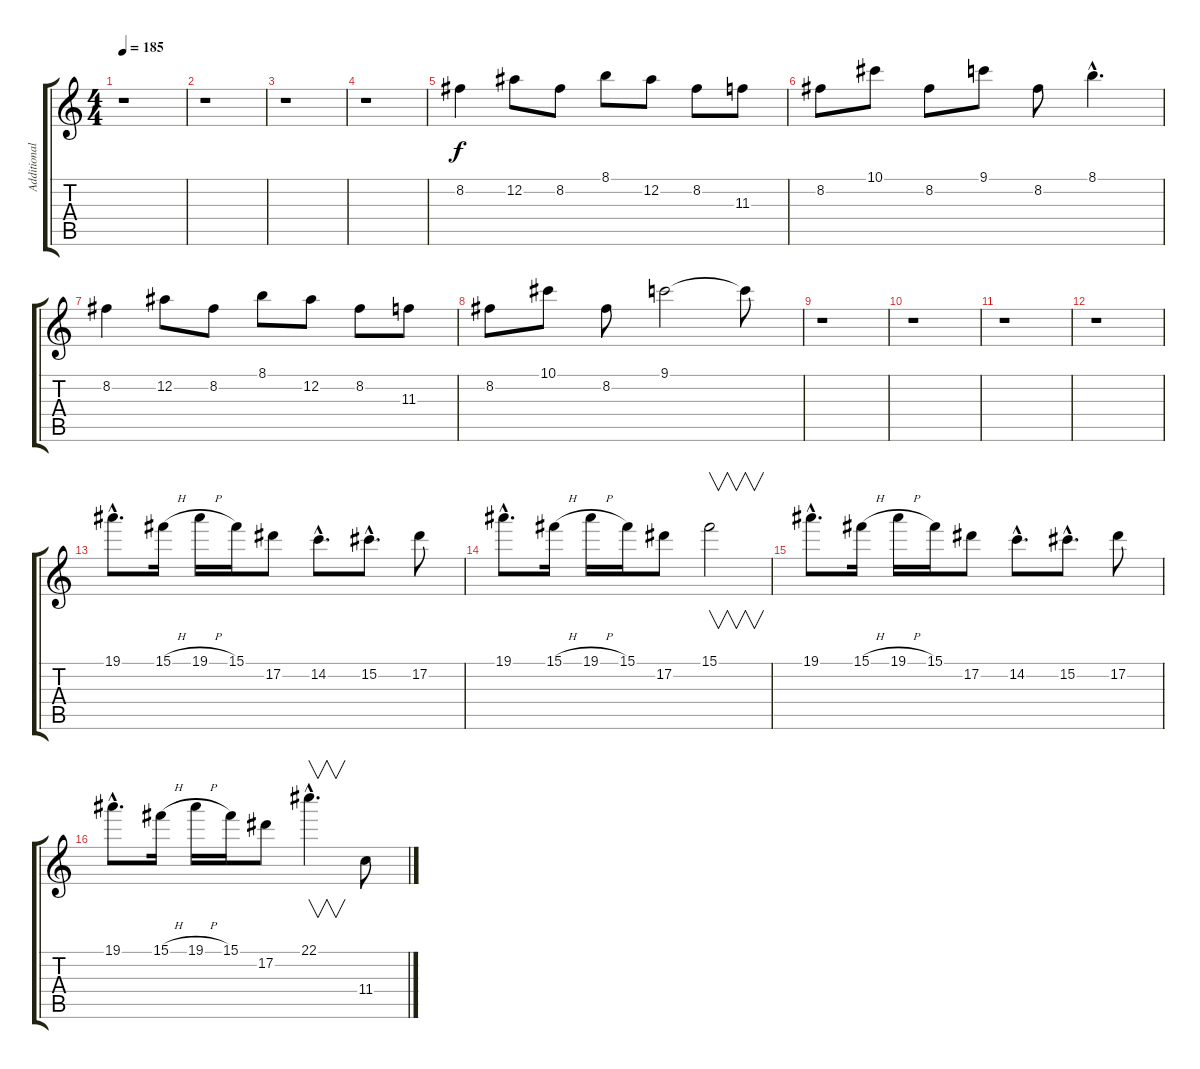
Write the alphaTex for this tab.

\track ("Additional Guitars" "Additional") {instrument distortionguitar}
\staff {score tabs}
\tuning (Eb4 Bb3 Gb3 Db3 Ab2 Eb2) {hide}
\ts (4 4)
\tempo 185
\clef g2
\ks c
r.1{dy f} |
r.1 |
r.1 |
r.1 |
8.2.4 12.2.8 8.2.8 8.1.8 12.2.8 8.2.8 11.3.8 |
8.2.8 10.1.8 8.2.8 9.1.8 8.2.8 8.1{hac}.4{d} |
8.2.4 12.2.8 8.2.8 8.1.8 12.2.8 8.2.8 11.3.8 |
8.2.8 10.1.8 8.2.8 9.1.2 9.1{t}.8 |
r.1 |
r.1 |
r.1 |
r.1 |
19.1{hac}.8{d} 15.1{h}.16 19.1{h}.16 15.1.16 17.2.8 14.2{hac}.8{d} 15.2{hac}.8{d} 17.2.8 |
19.1{hac}.8{d} 15.1{h}.16 19.1{h}.16 15.1.16 17.2.8 15.1.2{v} |
19.1{hac}.8{d} 15.1{h}.16 19.1{h}.16 15.1.16 17.2.8 14.2{hac}.8{d} 15.2{hac}.8{d} 17.2.8 |
19.1{hac}.8{d} 15.1{h}.16 19.1{h}.16 15.1.16 17.2.8 22.1{hac}.4{v d} 11.4.8
